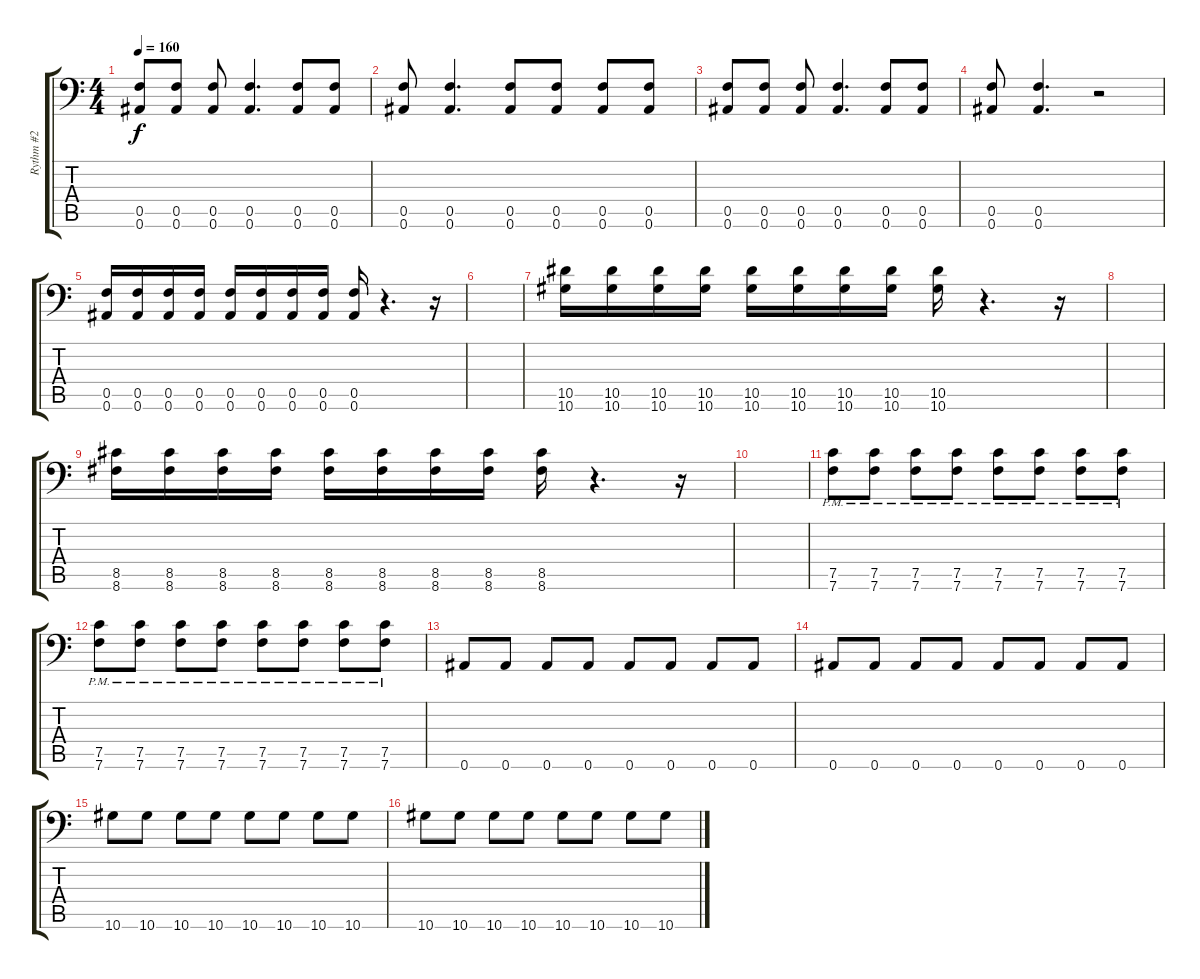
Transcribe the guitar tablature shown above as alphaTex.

\track ("Rythm #2" "Rythm #2") {instrument distortionguitar}
\staff {score tabs}
\tuning (C4 G3 Eb3 Bb2 F2 Bb1) {hide}
\ts (4 4)
\tempo 160
\clef f4
\ks c
(0.5 0.6).8{dy f} (0.5 0.6).8 (0.5 0.6).8 (0.5 0.6).4{d} (0.5 0.6).8 (0.5 0.6).8 |
(0.5 0.6).8 (0.5 0.6).4{d} (0.5 0.6).8 (0.5 0.6).8 (0.5 0.6).8 (0.5 0.6).8 |
(0.5 0.6).8 (0.5 0.6).8 (0.5 0.6).8 (0.5 0.6).4{d} (0.5 0.6).8 (0.5 0.6).8 |
(0.5 0.6).8 (0.5 0.6).4{d} r.2 |
(0.5 0.6).16 (0.5 0.6).16 (0.5 0.6).16 (0.5 0.6).16 (0.5 0.6).16 (0.5 0.6).16 (0.5 0.6).16 (0.5 0.6).16 (0.5 0.6).16 r.4{d} r.16 |
|
(10.5 10.6).16 (10.5 10.6).16 (10.5 10.6).16 (10.5 10.6).16 (10.5 10.6).16 (10.5 10.6).16 (10.5 10.6).16 (10.5 10.6).16 (10.5 10.6).16 r.4{d} r.16 |
|
(8.5 8.6).16 (8.5 8.6).16 (8.5 8.6).16 (8.5 8.6).16 (8.5 8.6).16 (8.5 8.6).16 (8.5 8.6).16 (8.5 8.6).16 (8.5 8.6).16 r.4{d} r.16 |
|
(7.5{pm} 7.6{pm}).8 (7.5{pm} 7.6{pm}).8 (7.5{pm} 7.6{pm}).8 (7.5{pm} 7.6{pm}).8 (7.5{pm} 7.6{pm}).8 (7.5{pm} 7.6{pm}).8 (7.5{pm} 7.6{pm}).8 (7.5{pm} 7.6{pm}).8 |
(7.5{pm} 7.6{pm}).8 (7.5{pm} 7.6{pm}).8 (7.5{pm} 7.6{pm}).8 (7.5{pm} 7.6{pm}).8 (7.5{pm} 7.6{pm}).8 (7.5{pm} 7.6{pm}).8 (7.5{pm} 7.6{pm}).8 (7.5{pm} 7.6{pm}).8 |
0.6.8 0.6.8 0.6.8 0.6.8 0.6.8 0.6.8 0.6.8 0.6.8 |
0.6.8 0.6.8 0.6.8 0.6.8 0.6.8 0.6.8 0.6.8 0.6.8 |
10.6.8 10.6.8 10.6.8 10.6.8 10.6.8 10.6.8 10.6.8 10.6.8 |
10.6.8 10.6.8 10.6.8 10.6.8 10.6.8 10.6.8 10.6.8 10.6.8
